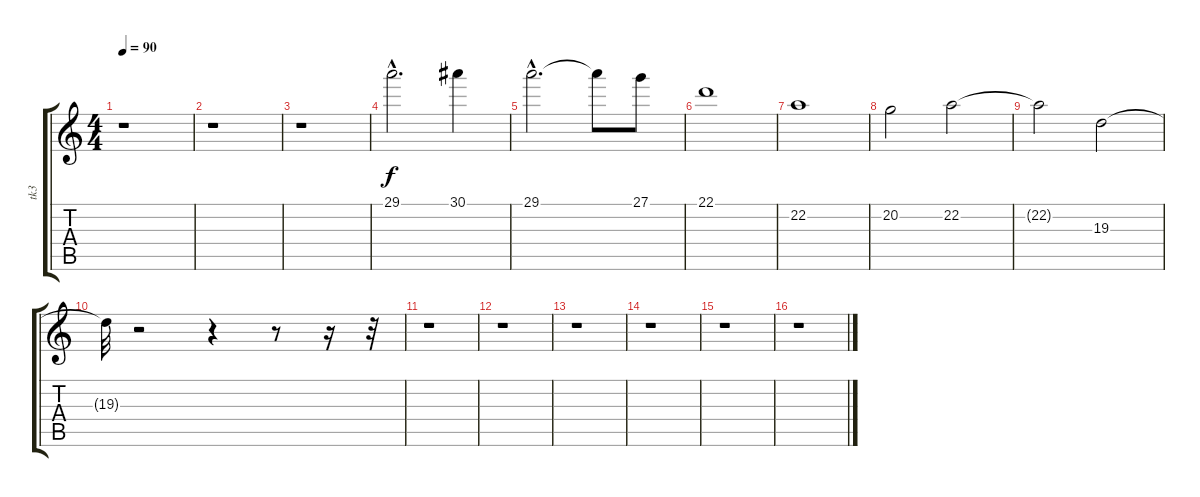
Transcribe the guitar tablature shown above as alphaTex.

\track ("tk3" "tk3") {instrument pad7halo}
\staff {score tabs}
\tuning (E4 B3 G3 D3 A2 E2) {hide}
\ts (4 4)
\tempo 90
\clef g2
\ks c
r.1{dy f} |
r.1 |
r.1 |
29.1{hac}.2{d balance 2} 30.1.4 |
29.1{hac}.2{d} 29.1{t}.8 27.1.8 |
22.1.1 |
22.2.1 |
20.2.2 22.2.2 |
22.2{t}.2 19.3.2 |
19.3{t}.32 r.2 r.4 r.8 r.16 r.32 |
r.1 |
r.1 |
r.1 |
r.1 |
r.1 |
r.1
